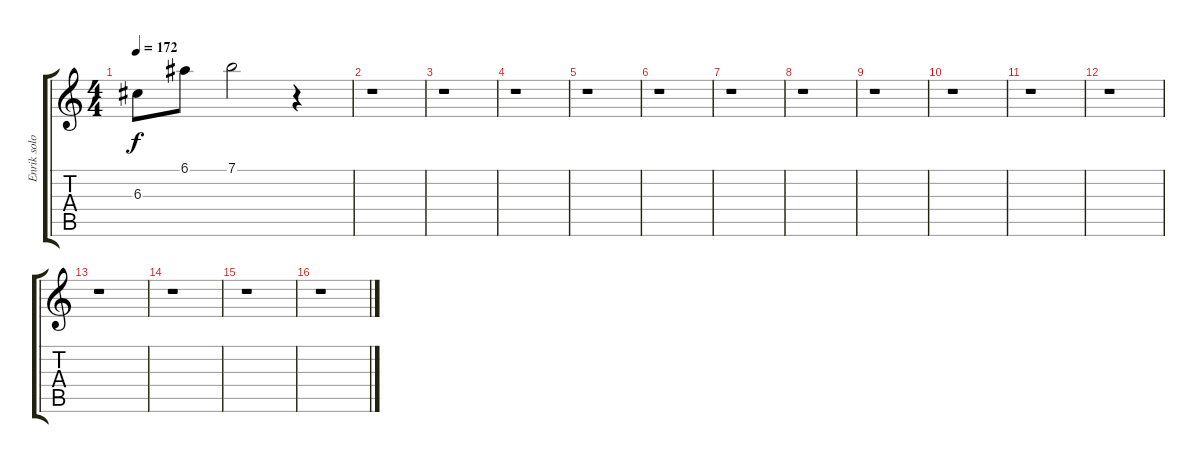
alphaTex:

\track ("Enrik solo" "Enrik solo") {instrument overdrivenguitar}
\staff {score tabs}
\tuning (E4 B3 G3 D3 A2 E2) {hide}
\ts (4 4)
\tempo 172
\clef g2
\ks c
6.3.8{dy f} 6.1.8 7.1.2 r.4 |
r.1 |
r.1 |
r.1 |
r.1 |
r.1 |
r.1 |
r.1 |
r.1 |
r.1 |
r.1 |
r.1 |
r.1 |
r.1 |
r.1 |
r.1
